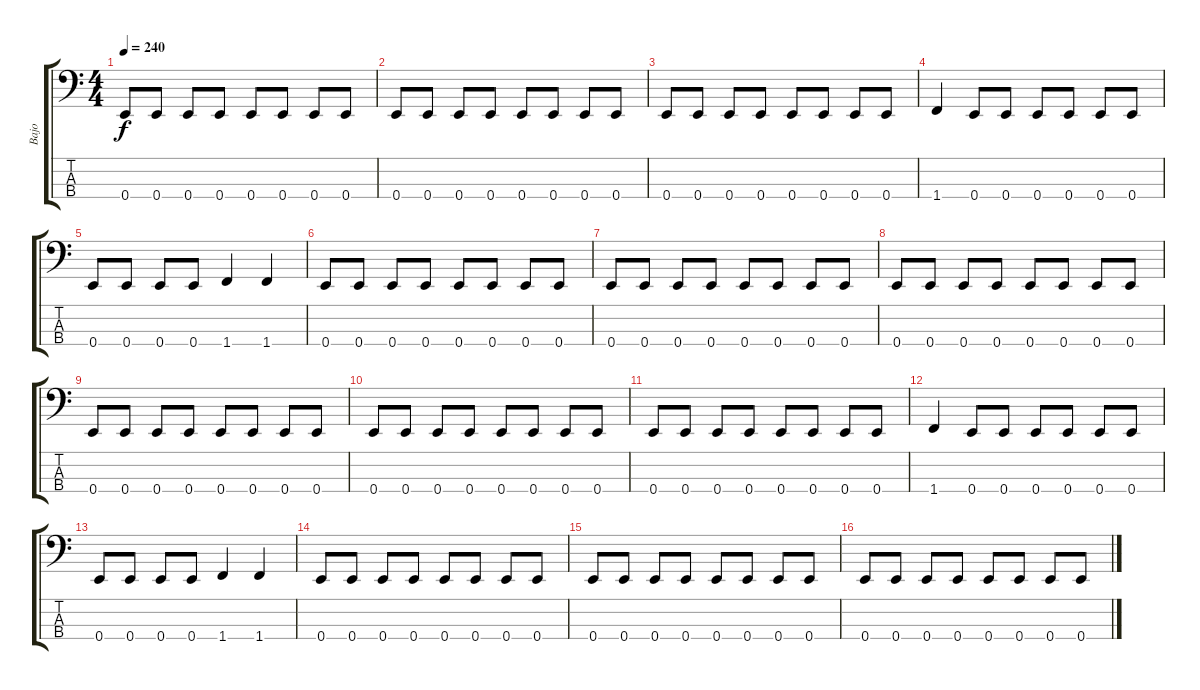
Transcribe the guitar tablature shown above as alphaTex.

\track ("Bajo" "Bajo") {instrument electricbasspick}
\staff {score tabs}
\tuning (G2 D2 A1 E1) {hide}
\ts (4 4)
\tempo 240
\clef f4
\ks c
0.4.8{dy f} 0.4.8 0.4.8 0.4.8 0.4.8 0.4.8 0.4.8 0.4.8 |
0.4.8 0.4.8 0.4.8 0.4.8 0.4.8 0.4.8 0.4.8 0.4.8 |
0.4.8 0.4.8 0.4.8 0.4.8 0.4.8 0.4.8 0.4.8 0.4.8 |
1.4.4 0.4.8 0.4.8 0.4.8 0.4.8 0.4.8 0.4.8 |
0.4.8 0.4.8 0.4.8 0.4.8 1.4.4 1.4.4 |
0.4.8 0.4.8 0.4.8 0.4.8 0.4.8 0.4.8 0.4.8 0.4.8 |
0.4.8 0.4.8 0.4.8 0.4.8 0.4.8 0.4.8 0.4.8 0.4.8 |
0.4.8 0.4.8 0.4.8 0.4.8 0.4.8 0.4.8 0.4.8 0.4.8 |
0.4.8 0.4.8 0.4.8 0.4.8 0.4.8 0.4.8 0.4.8 0.4.8 |
0.4.8 0.4.8 0.4.8 0.4.8 0.4.8 0.4.8 0.4.8 0.4.8 |
0.4.8 0.4.8 0.4.8 0.4.8 0.4.8 0.4.8 0.4.8 0.4.8 |
1.4.4 0.4.8 0.4.8 0.4.8 0.4.8 0.4.8 0.4.8 |
0.4.8 0.4.8 0.4.8 0.4.8 1.4.4 1.4.4 |
0.4.8 0.4.8 0.4.8 0.4.8 0.4.8 0.4.8 0.4.8 0.4.8 |
0.4.8 0.4.8 0.4.8 0.4.8 0.4.8 0.4.8 0.4.8 0.4.8 |
0.4.8 0.4.8 0.4.8 0.4.8 0.4.8 0.4.8 0.4.8 0.4.8
